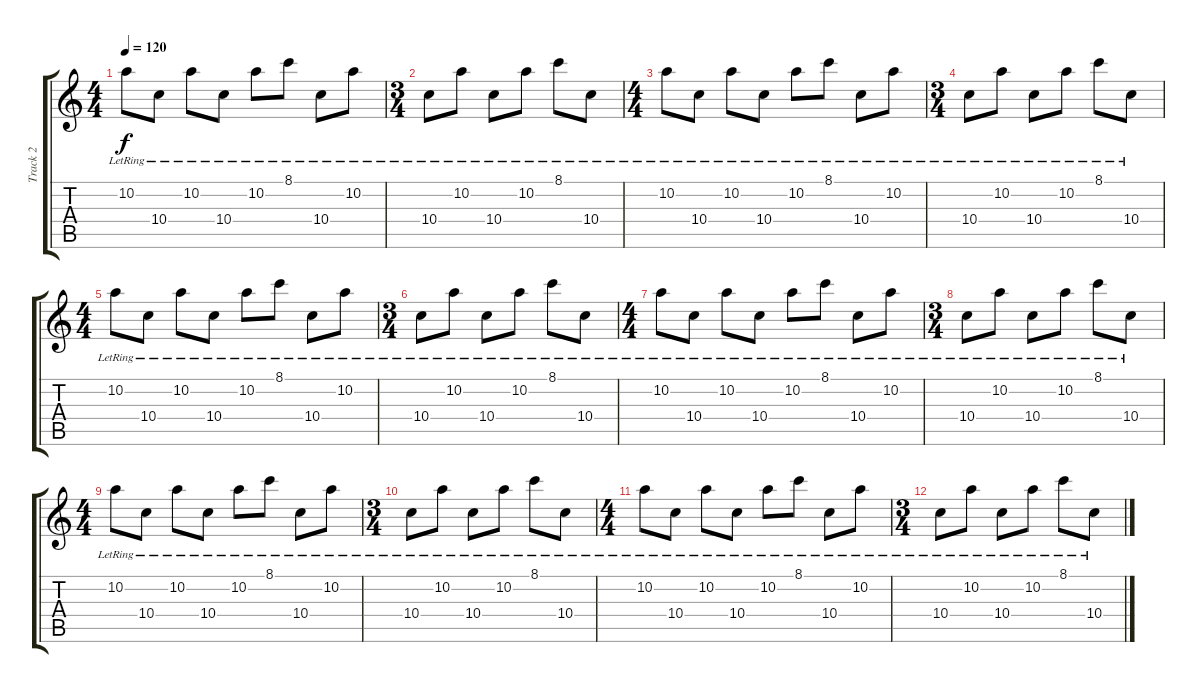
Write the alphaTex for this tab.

\track ("Track 2" "Track 2") {instrument electricguitarjazz}
\staff {score tabs}
\tuning (E4 B3 G3 D3 A2 E2) {hide}
\ts (4 4)
\tempo 120
\clef g2
\ks c
10.2{lr}.8{dy f} 10.4{lr}.8 10.2{lr}.8 10.4{lr}.8 10.2{lr}.8 8.1{lr}.8 10.4{lr}.8 10.2{lr}.8 |
\ts (3 4)
10.4{lr}.8 10.2{lr}.8 10.4{lr}.8 10.2{lr}.8 8.1{lr}.8 10.4{lr}.8 |
\ts (4 4)
10.2{lr}.8 10.4{lr}.8 10.2{lr}.8 10.4{lr}.8 10.2{lr}.8 8.1{lr}.8 10.4{lr}.8 10.2{lr}.8 |
\ts (3 4)
10.4{lr}.8 10.2{lr}.8 10.4{lr}.8 10.2{lr}.8 8.1{lr}.8 10.4{lr}.8 |
\ts (4 4)
10.2{lr}.8 10.4{lr}.8 10.2{lr}.8 10.4{lr}.8 10.2{lr}.8 8.1{lr}.8 10.4{lr}.8 10.2{lr}.8 |
\ts (3 4)
10.4{lr}.8 10.2{lr}.8 10.4{lr}.8 10.2{lr}.8 8.1{lr}.8 10.4{lr}.8 |
\ts (4 4)
10.2{lr}.8 10.4{lr}.8 10.2{lr}.8 10.4{lr}.8 10.2{lr}.8 8.1{lr}.8 10.4{lr}.8 10.2{lr}.8 |
\ts (3 4)
10.4{lr}.8 10.2{lr}.8 10.4{lr}.8 10.2{lr}.8 8.1{lr}.8 10.4{lr}.8 |
\ts (4 4)
10.2{lr}.8 10.4{lr}.8 10.2{lr}.8 10.4{lr}.8 10.2{lr}.8 8.1{lr}.8 10.4{lr}.8 10.2{lr}.8 |
\ts (3 4)
10.4{lr}.8 10.2{lr}.8 10.4{lr}.8 10.2{lr}.8 8.1{lr}.8 10.4{lr}.8 |
\ts (4 4)
10.2{lr}.8 10.4{lr}.8 10.2{lr}.8 10.4{lr}.8 10.2{lr}.8 8.1{lr}.8 10.4{lr}.8 10.2{lr}.8 |
\ts (3 4)
10.4{lr}.8 10.2{lr}.8 10.4{lr}.8 10.2{lr}.8 8.1{lr}.8 10.4{lr}.8
